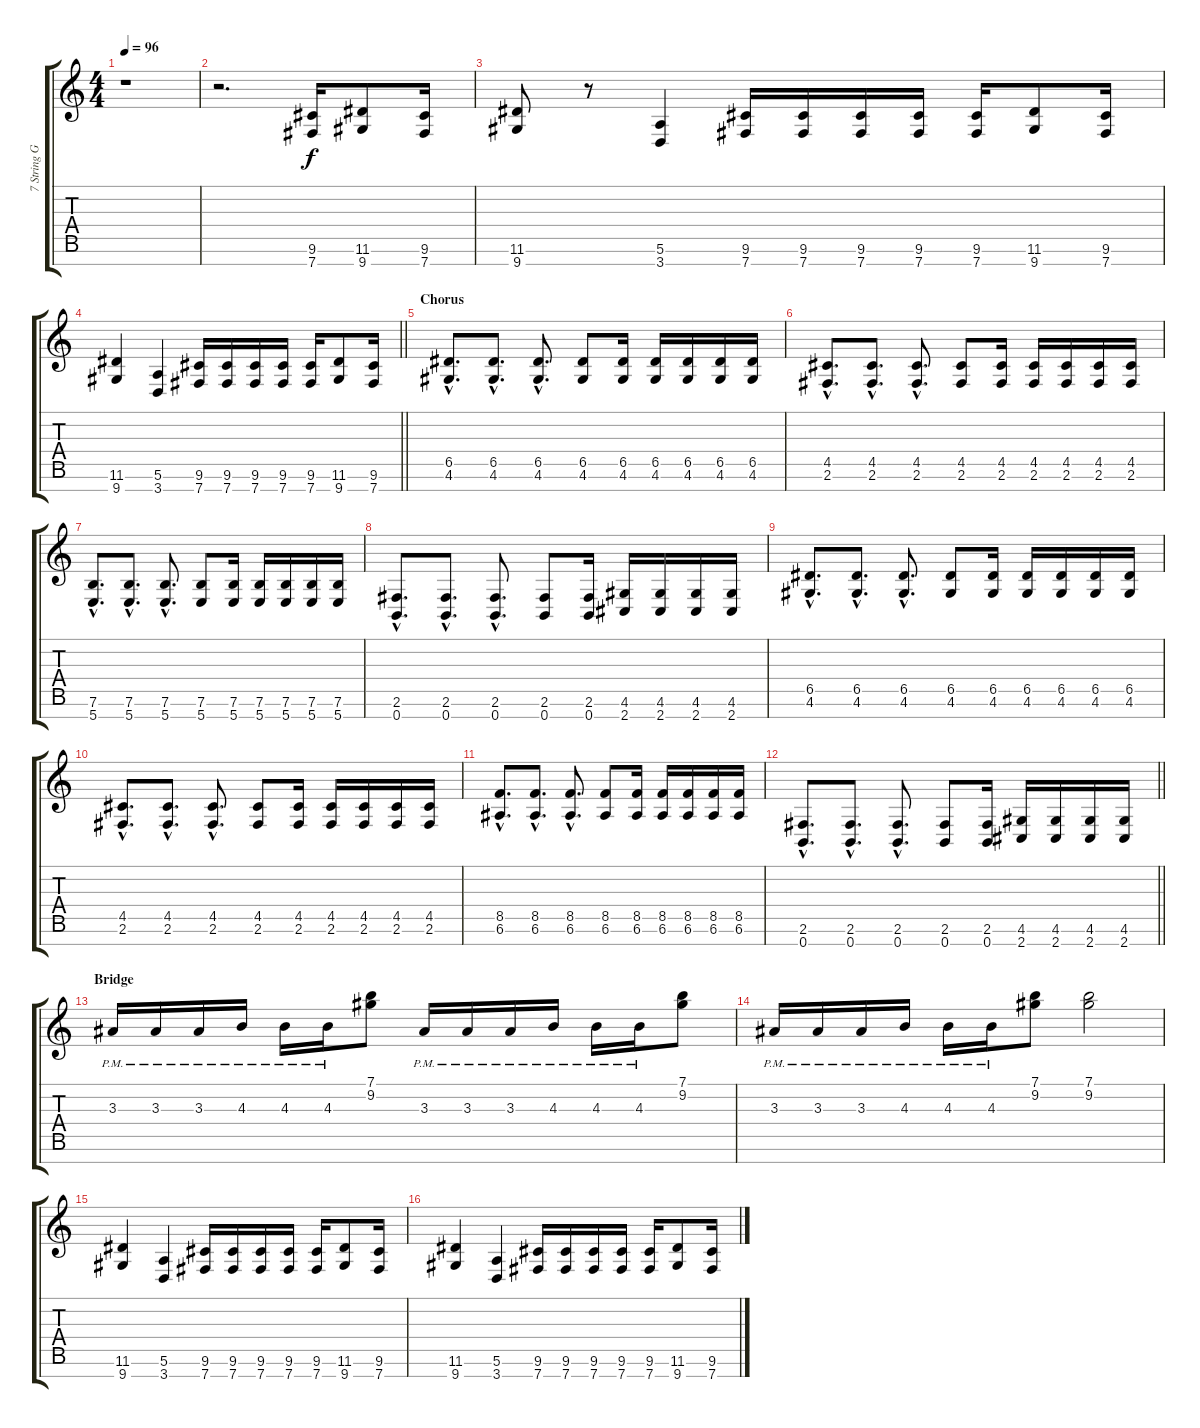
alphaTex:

\track ("7 String Guitar" "7 String G") {instrument distortionguitar}
\staff {score tabs}
\tuning (E4 B3 G3 D3 A2 E2 B1) {hide}
\ts (4 4)
\tempo 96
\clef g2
\ks c
r.1{dy f} |
r.2{d} (9.6 7.7).16 (11.6 9.7).8 (9.6 7.7).16 |
(11.6 9.7).8{balance 0} r.8 (5.6 3.7).4{balance 8} (9.6 7.7).16 (9.6 7.7).16 (9.6 7.7).16 (9.6 7.7).16 (9.6 7.7).16 (11.6 9.7).8 (9.6 7.7).16 |
\barLineRight lightlight
(11.6 9.7).4 (5.6 3.7).4 (9.6 7.7).16 (9.6 7.7).16 (9.6 7.7).16 (9.6 7.7).16 (9.6 7.7).16 (11.6 9.7).8 (9.6 7.7).16 |
\section ("" "Chorus")
(6.5{hac} 4.6{hac}).8{d} (6.5{hac} 4.6{hac}).8{d} (6.5{hac} 4.6{hac}).8{d} (6.5 4.6).8 (6.5 4.6).16 (6.5 4.6).16 (6.5 4.6).16 (6.5 4.6).16 (6.5 4.6).16 |
(4.5{hac} 2.6{hac}).8{d} (4.5{hac} 2.6{hac}).8{d} (4.5{hac} 2.6{hac}).8{d} (4.5 2.6).8 (4.5 2.6).16 (4.5 2.6).16 (4.5 2.6).16 (4.5 2.6).16 (4.5 2.6).16 |
(7.6{hac} 5.7{hac}).8{d} (7.6{hac} 5.7{hac}).8{d} (7.6{hac} 5.7{hac}).8{d} (7.6 5.7).8 (7.6 5.7).16 (7.6 5.7).16 (7.6 5.7).16 (7.6 5.7).16 (7.6 5.7).16 |
(2.6{hac} 0.7{hac}).8{d} (2.6{hac} 0.7{hac}).8{d} (2.6{hac} 0.7{hac}).8{d} (2.6 0.7).8 (2.6 0.7).16 (4.6 2.7).16 (4.6 2.7).16 (4.6 2.7).16 (4.6 2.7).16 |
(6.5{hac} 4.6{hac}).8{d} (6.5{hac} 4.6{hac}).8{d} (6.5{hac} 4.6{hac}).8{d} (6.5 4.6).8 (6.5 4.6).16 (6.5 4.6).16 (6.5 4.6).16 (6.5 4.6).16 (6.5 4.6).16 |
(4.5{hac} 2.6{hac}).8{d} (4.5{hac} 2.6{hac}).8{d} (4.5{hac} 2.6{hac}).8{d} (4.5 2.6).8 (4.5 2.6).16 (4.5 2.6).16 (4.5 2.6).16 (4.5 2.6).16 (4.5 2.6).16 |
(8.5{hac} 6.6{hac}).8{d} (8.5{hac} 6.6{hac}).8{d} (8.5{hac} 6.6{hac}).8{d} (8.5 6.6).8 (8.5 6.6).16 (8.5 6.6).16 (8.5 6.6).16 (8.5 6.6).16 (8.5 6.6).16 |
\barLineRight lightlight
(2.6{hac} 0.7{hac}).8{d} (2.6{hac} 0.7{hac}).8{d} (2.6{hac} 0.7{hac}).8{d} (2.6 0.7).8 (2.6 0.7).16 (4.6 2.7).16 (4.6 2.7).16 (4.6 2.7).16 (4.6 2.7).16 |
\section ("" "Bridge")
3.3{pm}.16 3.3{pm}.16 3.3{pm}.16 4.3{pm}.16 4.3{pm}.16 4.3{pm}.16 (7.1 9.2).8 3.3{pm}.16 3.3{pm}.16 3.3{pm}.16 4.3{pm}.16 4.3{pm}.16 4.3{pm}.16 (7.1 9.2).8 |
3.3{pm}.16 3.3{pm}.16 3.3{pm}.16 4.3{pm}.16 4.3{pm}.16 4.3{pm}.16 (7.1 9.2).8 (7.1 9.2).2 |
(11.6 9.7).4 (5.6 3.7).4 (9.6 7.7).16 (9.6 7.7).16 (9.6 7.7).16 (9.6 7.7).16 (9.6 7.7).16 (11.6 9.7).8 (9.6 7.7).16 |
(11.6 9.7).4 (5.6 3.7).4 (9.6 7.7).16 (9.6 7.7).16 (9.6 7.7).16 (9.6 7.7).16 (9.6 7.7).16 (11.6 9.7).8 (9.6 7.7).16
